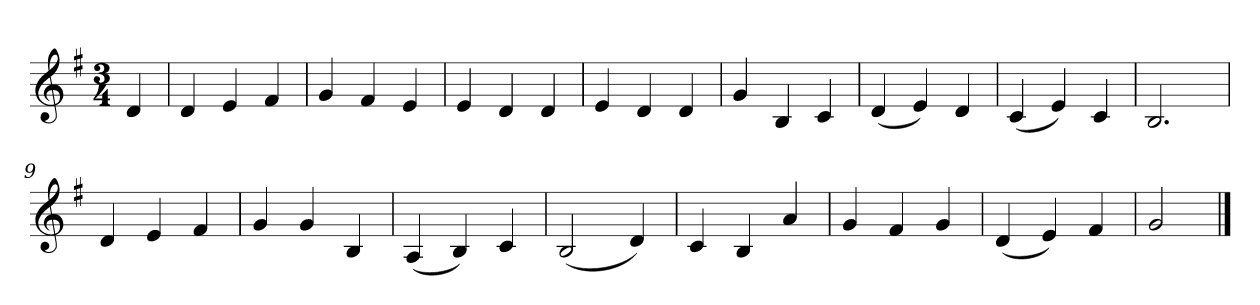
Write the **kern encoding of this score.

**kern
*part1
*staff1
*k[f#]
*M3/4
*MM120
=
4d
=1
4d
4e
4f#
=2
4g
4f#
4e
=3
4e
4d
4d
=4
4e
4d
4d
=5
4g
4B
4c
=6
(4d
4e)
4d
=7
(4c
4e)
4c
=8
2.B
=9
4d
4e
4f#
=10
4g
4g
4B
=11
(4A
4B)
4c
=12
(2B
4d)
=13
4c
4B
4a
=14
4g
4f#
4g
=15
(4d
4e)
4f#
=16
2g
==
*-
